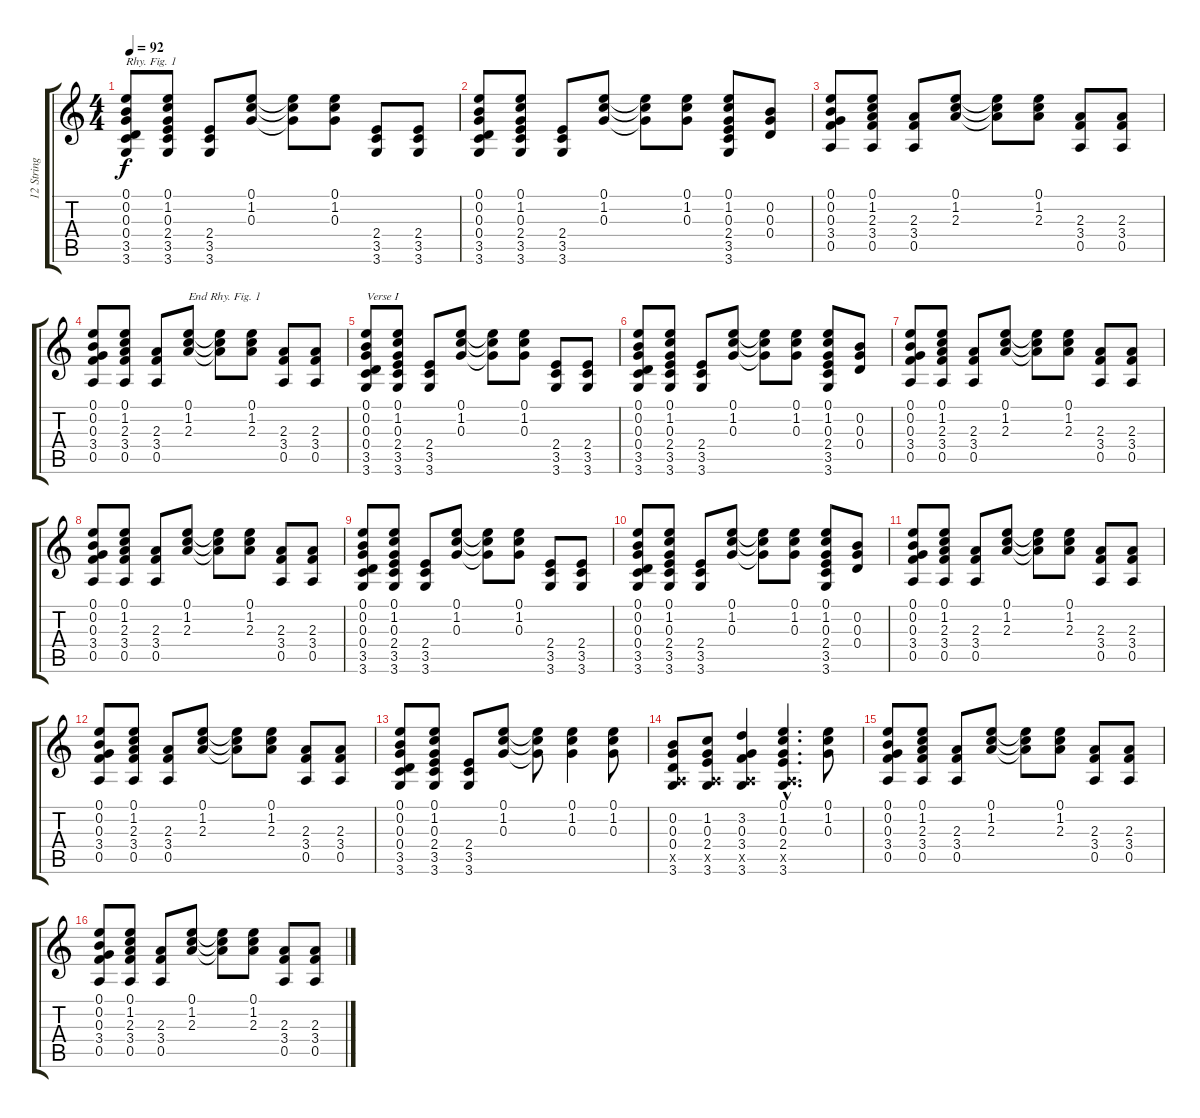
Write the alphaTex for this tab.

\track ("12 String Acoustic (Double)" "12 String ") {instrument acousticguitarsteel}
\staff {score tabs}
\tuning (E4 B3 G3 D3 A2 E2) {hide}
\ts (4 4)
\tempo 92
\clef g2
\ks c
(0.1 0.2 0.3 0.4 3.5 3.6).8{txt "Rhy. Fig. 1" dy f instrument acousticguitarsteel} (0.1 1.2 0.3 2.4 3.5 3.6).8 (2.4 3.5 3.6).8 (0.1 1.2 0.3).8 (0.1{t} 1.2{t} 0.3{t}).8 (0.1 1.2 0.3).8 (2.4 3.5 3.6).8 (2.4 3.5 3.6).8 |
(0.1 0.2 0.3 0.4 3.5 3.6).8 (0.1 1.2 0.3 2.4 3.5 3.6).8 (2.4 3.5 3.6).8 (0.1 1.2 0.3).8 (0.1{t} 1.2{t} 0.3{t}).8 (0.1 1.2 0.3).8 (0.1 1.2 0.3 2.4 3.5 3.6).8 (0.2 0.3 0.4).8 |
(0.1 0.2 0.3 3.4 0.5).8 (0.1 1.2 2.3 3.4 0.5).8 (2.3 3.4 0.5).8 (0.1 1.2 2.3).8 (0.1{t} 1.2{t} 2.3{t}).8 (0.1 1.2 2.3).8 (2.3 3.4 0.5).8 (2.3 3.4 0.5).8 |
(0.1 0.2 0.3 3.4 0.5).8 (0.1 1.2 2.3 3.4 0.5).8 (2.3 3.4 0.5).8 (0.1 1.2 2.3).8{txt "End Rhy. Fig. 1"} (0.1{t} 1.2{t} 2.3{t}).8 (0.1 1.2 2.3).8 (2.3 3.4 0.5).8 (2.3 3.4 0.5).8 |
(0.1 0.2 0.3 0.4 3.5 3.6).8{txt "Verse I"} (0.1 1.2 0.3 2.4 3.5 3.6).8 (2.4 3.5 3.6).8 (0.1 1.2 0.3).8 (0.1{t} 1.2{t} 0.3{t}).8 (0.1 1.2 0.3).8 (2.4 3.5 3.6).8 (2.4 3.5 3.6).8 |
(0.1 0.2 0.3 0.4 3.5 3.6).8 (0.1 1.2 0.3 2.4 3.5 3.6).8 (2.4 3.5 3.6).8 (0.1 1.2 0.3).8 (0.1{t} 1.2{t} 0.3{t}).8 (0.1 1.2 0.3).8 (0.1 1.2 0.3 2.4 3.5 3.6).8 (0.2 0.3 0.4).8 |
(0.1 0.2 0.3 3.4 0.5).8 (0.1 1.2 2.3 3.4 0.5).8 (2.3 3.4 0.5).8 (0.1 1.2 2.3).8 (0.1{t} 1.2{t} 2.3{t}).8 (0.1 1.2 2.3).8 (2.3 3.4 0.5).8 (2.3 3.4 0.5).8 |
(0.1 0.2 0.3 3.4 0.5).8 (0.1 1.2 2.3 3.4 0.5).8 (2.3 3.4 0.5).8 (0.1 1.2 2.3).8 (0.1{t} 1.2{t} 2.3{t}).8 (0.1 1.2 2.3).8 (2.3 3.4 0.5).8 (2.3 3.4 0.5).8 |
(0.1 0.2 0.3 0.4 3.5 3.6).8 (0.1 1.2 0.3 2.4 3.5 3.6).8 (2.4 3.5 3.6).8 (0.1 1.2 0.3).8 (0.1{t} 1.2{t} 0.3{t}).8 (0.1 1.2 0.3).8 (2.4 3.5 3.6).8 (2.4 3.5 3.6).8 |
(0.1 0.2 0.3 0.4 3.5 3.6).8 (0.1 1.2 0.3 2.4 3.5 3.6).8 (2.4 3.5 3.6).8 (0.1 1.2 0.3).8 (0.1{t} 1.2{t} 0.3{t}).8 (0.1 1.2 0.3).8 (0.1 1.2 0.3 2.4 3.5 3.6).8 (0.2 0.3 0.4).8 |
(0.1 0.2 0.3 3.4 0.5).8 (0.1 1.2 2.3 3.4 0.5).8 (2.3 3.4 0.5).8 (0.1 1.2 2.3).8 (0.1{t} 1.2{t} 2.3{t}).8 (0.1 1.2 2.3).8 (2.3 3.4 0.5).8 (2.3 3.4 0.5).8 |
(0.1 0.2 0.3 3.4 0.5).8 (0.1 1.2 2.3 3.4 0.5).8 (2.3 3.4 0.5).8 (0.1 1.2 2.3).8 (0.1{t} 1.2{t} 2.3{t}).8 (0.1 1.2 2.3).8 (2.3 3.4 0.5).8 (2.3 3.4 0.5).8 |
(0.1 0.2 0.3 0.4 3.5 3.6).8 (0.1 1.2 0.3 2.4 3.5 3.6).8 (2.4 3.5 3.6).8 (0.1 1.2 0.3).8 (0.1{t} 1.2{t} 0.3{t}).8 (0.1 1.2 0.3).4 (0.1 1.2 0.3).8 |
(0.2 0.3 0.4 0.5{x} 3.6).8 (1.2 0.3 2.4 0.5{x} 3.6).8 (3.2 0.3 3.4 0.5{x} 3.6).4 (0.1{hac} 1.2{hac} 0.3{hac} 2.4{hac} 0.5{hac x} 3.6{hac}).4{d} (0.1 1.2 0.3).8 |
(0.1 0.2 0.3 3.4 0.5).8 (0.1 1.2 2.3 3.4 0.5).8 (2.3 3.4 0.5).8 (0.1 1.2 2.3).8 (0.1{t} 1.2{t} 2.3{t}).8 (0.1 1.2 2.3).8 (2.3 3.4 0.5).8 (2.3 3.4 0.5).8 |
(0.1 0.2 0.3 3.4 0.5).8 (0.1 1.2 2.3 3.4 0.5).8 (2.3 3.4 0.5).8 (0.1 1.2 2.3).8 (0.1{t} 1.2{t} 2.3{t}).8 (0.1 1.2 2.3).8 (2.3 3.4 0.5).8 (2.3 3.4 0.5).8
